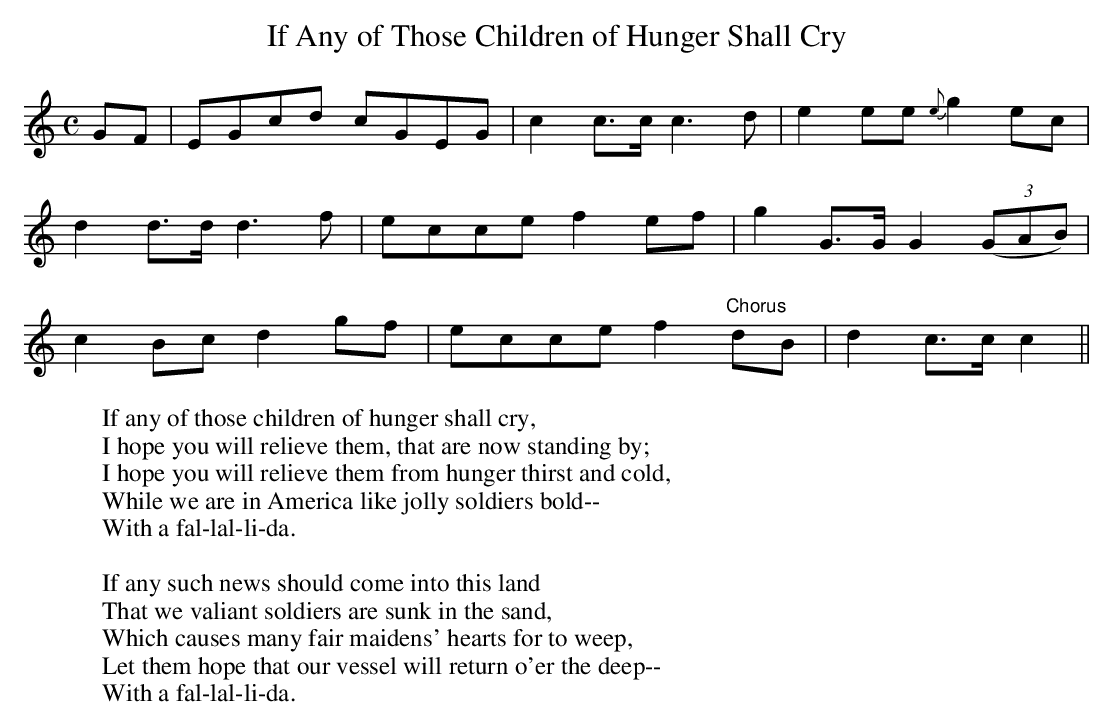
X:1
T:If Any of Those Children of Hunger Shall Cry
W:If any of those children of hunger shall cry,
W:I hope you will relieve them, that are now standing by;
W:I hope you will relieve them from hunger thirst and cold,
W:While we are in America like jolly soldiers bold--
W:With a fal-lal-li-da.
W:
W:If any such news should come into this land
W:That we valiant soldiers are sunk in the sand,
W:Which causes many fair maidens' hearts for to weep,
W:Let them hope that our vessel will return o'er the deep--
W:With a fal-lal-li-da.
L:1/8
M:C
K:C
GF|EGcd cGEG|c2 c>c c3 d|e2 ee {e}g2 ec|
d2 d>d d3 f|ecce f2 ef|g2 G>G G2 ((3GAB)|
c2 Bc d2 gf|ecce f2 "Chorus"dB|d2 c>c c2||
